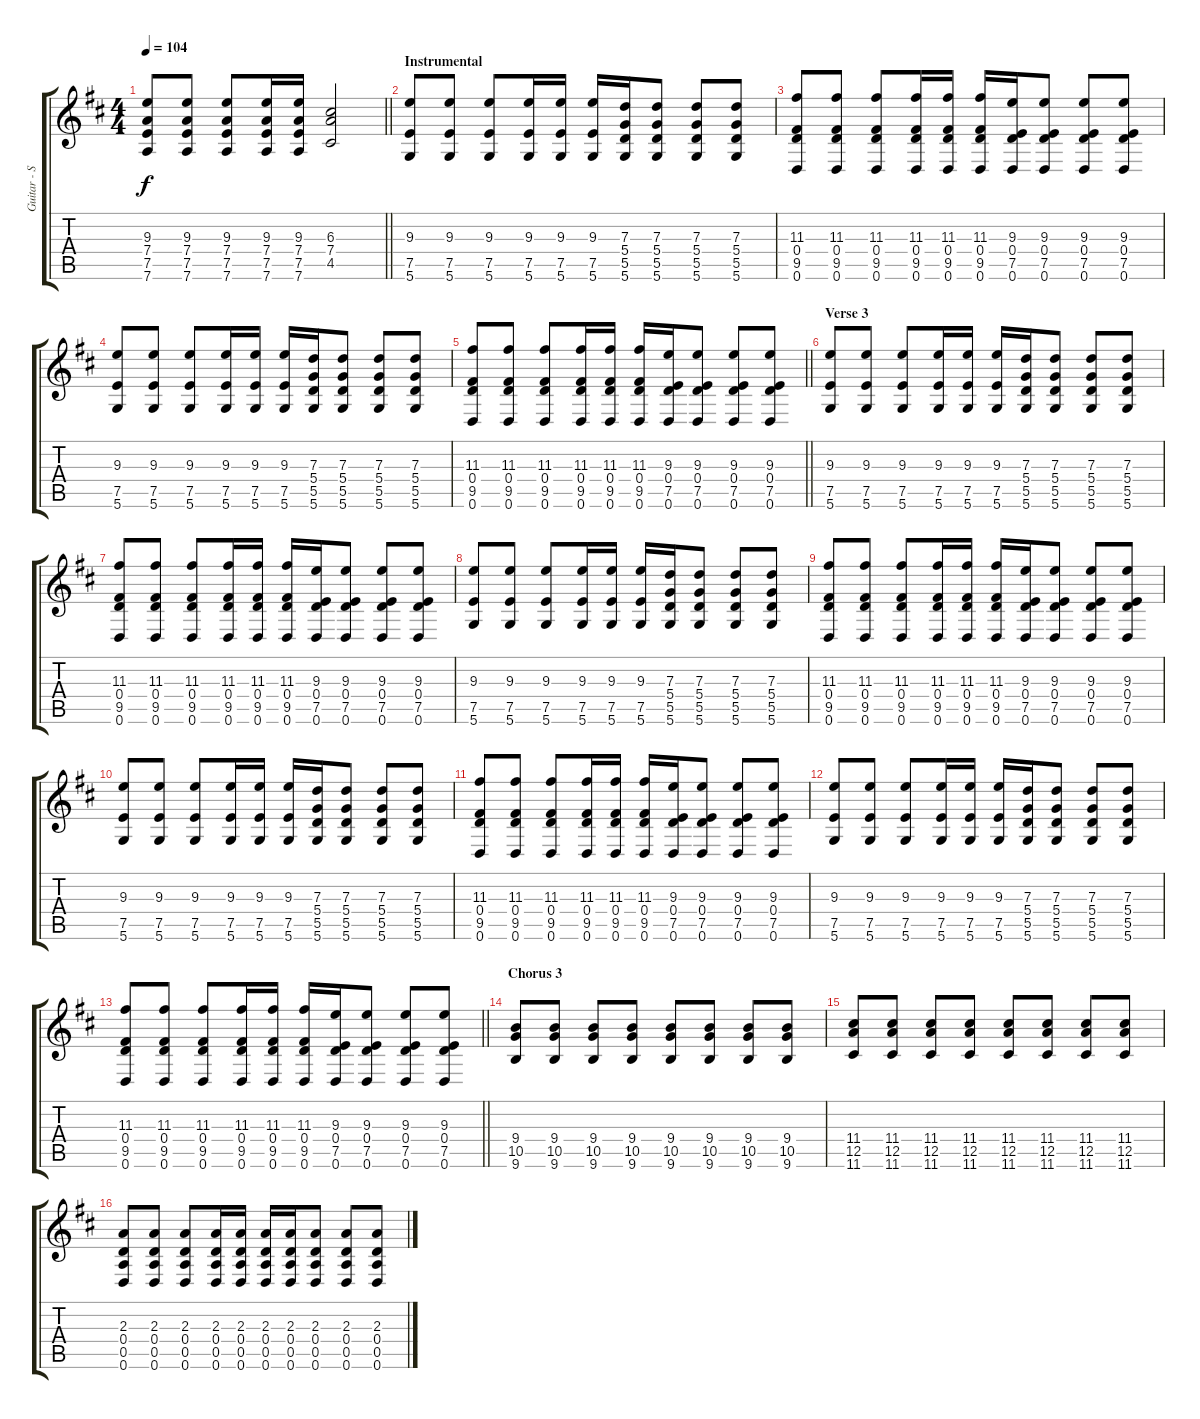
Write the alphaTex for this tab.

\track ("Guitar - Simon Neil" "Guitar - S") {instrument electricguitarclean}
\staff {score tabs}
\tuning (E4 B3 G3 D3 A2 D2) {hide}
\ts (4 4)
\tempo 104
\clef g2
\barLineRight lightlight
\ks d
(9.3 7.4 7.5 7.6).8{dy f} (9.3 7.4 7.5 7.6).8 (9.3 7.4 7.5 7.6).8 (9.3 7.4 7.5 7.6).16 (9.3 7.4 7.5 7.6).16 (6.3 7.4 4.5).2 |
\section ("" "Instrumental")
(9.3 7.5 5.6).8 (9.3 7.5 5.6).8 (9.3 7.5 5.6).8 (9.3 7.5 5.6).16 (9.3 7.5 5.6).16 (9.3 7.5 5.6).16 (7.3 5.4 5.5 5.6).16 (7.3 5.4 5.5 5.6).8 (7.3 5.4 5.5 5.6).8 (7.3 5.4 5.5 5.6).8 |
(11.3 0.4 9.5 0.6).8 (11.3 0.4 9.5 0.6).8 (11.3 0.4 9.5 0.6).8 (11.3 0.4 9.5 0.6).16 (11.3 0.4 9.5 0.6).16 (11.3 0.4 9.5 0.6).16 (9.3 0.4 7.5 0.6).16 (9.3 0.4 7.5 0.6).8 (9.3 0.4 7.5 0.6).8 (9.3 0.4 7.5 0.6).8 |
(9.3 7.5 5.6).8 (9.3 7.5 5.6).8 (9.3 7.5 5.6).8 (9.3 7.5 5.6).16 (9.3 7.5 5.6).16 (9.3 7.5 5.6).16 (7.3 5.4 5.5 5.6).16 (7.3 5.4 5.5 5.6).8 (7.3 5.4 5.5 5.6).8 (7.3 5.4 5.5 5.6).8 |
\barLineRight lightlight
(11.3 0.4 9.5 0.6).8 (11.3 0.4 9.5 0.6).8 (11.3 0.4 9.5 0.6).8 (11.3 0.4 9.5 0.6).16 (11.3 0.4 9.5 0.6).16 (11.3 0.4 9.5 0.6).16 (9.3 0.4 7.5 0.6).16 (9.3 0.4 7.5 0.6).8 (9.3 0.4 7.5 0.6).8 (9.3 0.4 7.5 0.6).8 |
\section ("" "Verse 3")
(9.3 7.5 5.6).8 (9.3 7.5 5.6).8 (9.3 7.5 5.6).8 (9.3 7.5 5.6).16 (9.3 7.5 5.6).16 (9.3 7.5 5.6).16 (7.3 5.4 5.5 5.6).16 (7.3 5.4 5.5 5.6).8 (7.3 5.4 5.5 5.6).8 (7.3 5.4 5.5 5.6).8 |
(11.3 0.4 9.5 0.6).8 (11.3 0.4 9.5 0.6).8 (11.3 0.4 9.5 0.6).8 (11.3 0.4 9.5 0.6).16 (11.3 0.4 9.5 0.6).16 (11.3 0.4 9.5 0.6).16 (9.3 0.4 7.5 0.6).16 (9.3 0.4 7.5 0.6).8 (9.3 0.4 7.5 0.6).8 (9.3 0.4 7.5 0.6).8 |
(9.3 7.5 5.6).8 (9.3 7.5 5.6).8 (9.3 7.5 5.6).8 (9.3 7.5 5.6).16 (9.3 7.5 5.6).16 (9.3 7.5 5.6).16 (7.3 5.4 5.5 5.6).16 (7.3 5.4 5.5 5.6).8 (7.3 5.4 5.5 5.6).8 (7.3 5.4 5.5 5.6).8 |
(11.3 0.4 9.5 0.6).8 (11.3 0.4 9.5 0.6).8 (11.3 0.4 9.5 0.6).8 (11.3 0.4 9.5 0.6).16 (11.3 0.4 9.5 0.6).16 (11.3 0.4 9.5 0.6).16 (9.3 0.4 7.5 0.6).16 (9.3 0.4 7.5 0.6).8 (9.3 0.4 7.5 0.6).8 (9.3 0.4 7.5 0.6).8 |
(9.3 7.5 5.6).8 (9.3 7.5 5.6).8 (9.3 7.5 5.6).8 (9.3 7.5 5.6).16 (9.3 7.5 5.6).16 (9.3 7.5 5.6).16 (7.3 5.4 5.5 5.6).16 (7.3 5.4 5.5 5.6).8 (7.3 5.4 5.5 5.6).8 (7.3 5.4 5.5 5.6).8 |
(11.3 0.4 9.5 0.6).8 (11.3 0.4 9.5 0.6).8 (11.3 0.4 9.5 0.6).8 (11.3 0.4 9.5 0.6).16 (11.3 0.4 9.5 0.6).16 (11.3 0.4 9.5 0.6).16 (9.3 0.4 7.5 0.6).16 (9.3 0.4 7.5 0.6).8 (9.3 0.4 7.5 0.6).8 (9.3 0.4 7.5 0.6).8 |
(9.3 7.5 5.6).8 (9.3 7.5 5.6).8 (9.3 7.5 5.6).8 (9.3 7.5 5.6).16 (9.3 7.5 5.6).16 (9.3 7.5 5.6).16 (7.3 5.4 5.5 5.6).16 (7.3 5.4 5.5 5.6).8 (7.3 5.4 5.5 5.6).8 (7.3 5.4 5.5 5.6).8 |
\barLineRight lightlight
(11.3 0.4 9.5 0.6).8 (11.3 0.4 9.5 0.6).8 (11.3 0.4 9.5 0.6).8 (11.3 0.4 9.5 0.6).16 (11.3 0.4 9.5 0.6).16 (11.3 0.4 9.5 0.6).16 (9.3 0.4 7.5 0.6).16 (9.3 0.4 7.5 0.6).8 (9.3 0.4 7.5 0.6).8 (9.3 0.4 7.5 0.6).8 |
\section ("" "Chorus 3")
(9.4 10.5 9.6).8 (9.4 10.5 9.6).8 (9.4 10.5 9.6).8 (9.4 10.5 9.6).8 (9.4 10.5 9.6).8 (9.4 10.5 9.6).8 (9.4 10.5 9.6).8 (9.4 10.5 9.6).8 |
(11.4 12.5 11.6).8 (11.4 12.5 11.6).8 (11.4 12.5 11.6).8 (11.4 12.5 11.6).8 (11.4 12.5 11.6).8 (11.4 12.5 11.6).8 (11.4 12.5 11.6).8 (11.4 12.5 11.6).8 |
(2.3 0.4 0.5 0.6).8 (2.3 0.4 0.5 0.6).8 (2.3 0.4 0.5 0.6).8 (2.3 0.4 0.5 0.6).16 (2.3 0.4 0.5 0.6).16 (2.3 0.4 0.5 0.6).16 (2.3 0.4 0.5 0.6).16 (2.3 0.4 0.5 0.6).8 (2.3 0.4 0.5 0.6).8 (2.3 0.4 0.5 0.6).8
